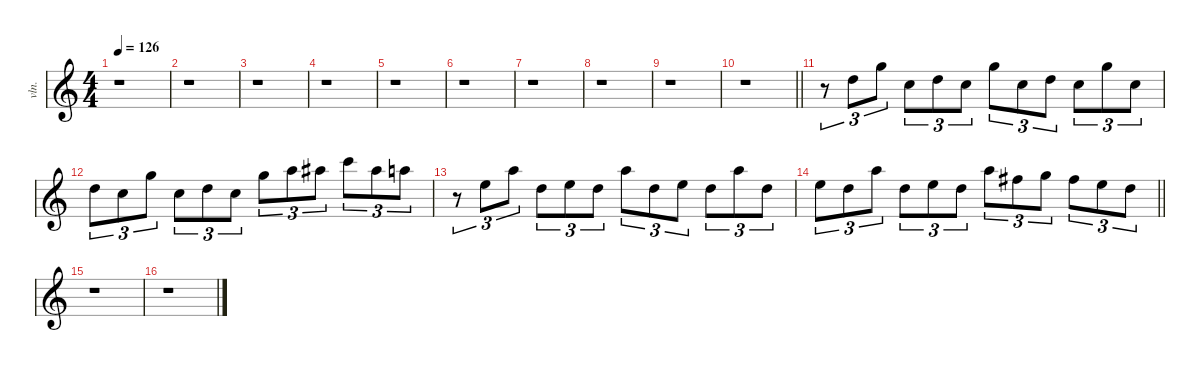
\defaultSystemsLayout 4
\hideDynamics
\bracketExtendMode nobrackets
\otherSystemsTrackNameOrientation horizontal
\track ("Strings 2" "vln.") {instrument stringensemble1}
\staff {score}
\tuning (E4 B3 G3 D3 A2 E2)
\ts (4 4)
\tempo 126
\clef g2
\ks c
r.1{dy f beam Down} |
r.1{beam Down} |
r.1{beam Down} |
r.1{beam Down} |
r.1{beam Down} |
r.1{beam Down} |
r.1{beam Down} |
r.1{beam Down} |
r.1{beam Down} |
\barLineRight lightlight
r.1{beam Down} |
r.8{tu (3 2) beam Down} 15.2.8{tu (3 2) beam Down} 15.1.8{tu (3 2) beam Down} 13.2.8{tu (3 2) beam Down} 15.2.8{tu (3 2) beam Down} 13.2.8{tu (3 2) beam Down} 15.1.8{tu (3 2) beam Down} 13.2.8{tu (3 2) beam Down} 15.2.8{tu (3 2) beam Down} 13.2.8{tu (3 2) beam Down} 15.1.8{tu (3 2) beam Down} 13.2.8{tu (3 2) beam Down} |
15.2.8{tu (3 2) beam Down} 13.2.8{tu (3 2) beam Down} 15.1.8{tu (3 2) beam Down} 13.2.8{tu (3 2) beam Down} 15.2.8{tu (3 2) beam Down} 13.2.8{tu (3 2) beam Down} 15.1.8{tu (3 2) beam Down} 17.1.8{tu (3 2) beam Down} 18.1{acc #}.8{tu (3 2) beam Down} 20.1.8{tu (3 2) beam Down} 18.1{acc #}.8{tu (3 2) beam Down} 17.1.8{tu (3 2) beam Down} |
r.8{tu (3 2) beam Down} 17.2.8{tu (3 2) beam Down} 17.1.8{tu (3 2) beam Down} 15.2.8{tu (3 2) beam Down} 17.2.8{tu (3 2) beam Down} 15.2.8{tu (3 2) beam Down} 17.1.8{tu (3 2) beam Down} 15.2.8{tu (3 2) beam Down} 17.2.8{tu (3 2) beam Down} 15.2.8{tu (3 2) beam Down} 17.1.8{tu (3 2) beam Down} 15.2.8{tu (3 2) beam Down} |
\barLineRight lightlight
17.2.8{tu (3 2) beam Down} 15.2.8{tu (3 2) beam Down} 17.1.8{tu (3 2) beam Down} 15.2.8{tu (3 2) beam Down} 17.2.8{tu (3 2) beam Down} 15.2.8{tu (3 2) beam Down} 17.1.8{tu (3 2) beam Down} 14.1{acc #}.8{tu (3 2) beam Down} 15.1.8{tu (3 2) beam Down} 14.1{acc #}.8{tu (3 2) beam Down} 17.2.8{tu (3 2) beam Down} 15.2.8{tu (3 2) beam Down} |
r.1{beam Down} |
r.1{beam Down}
